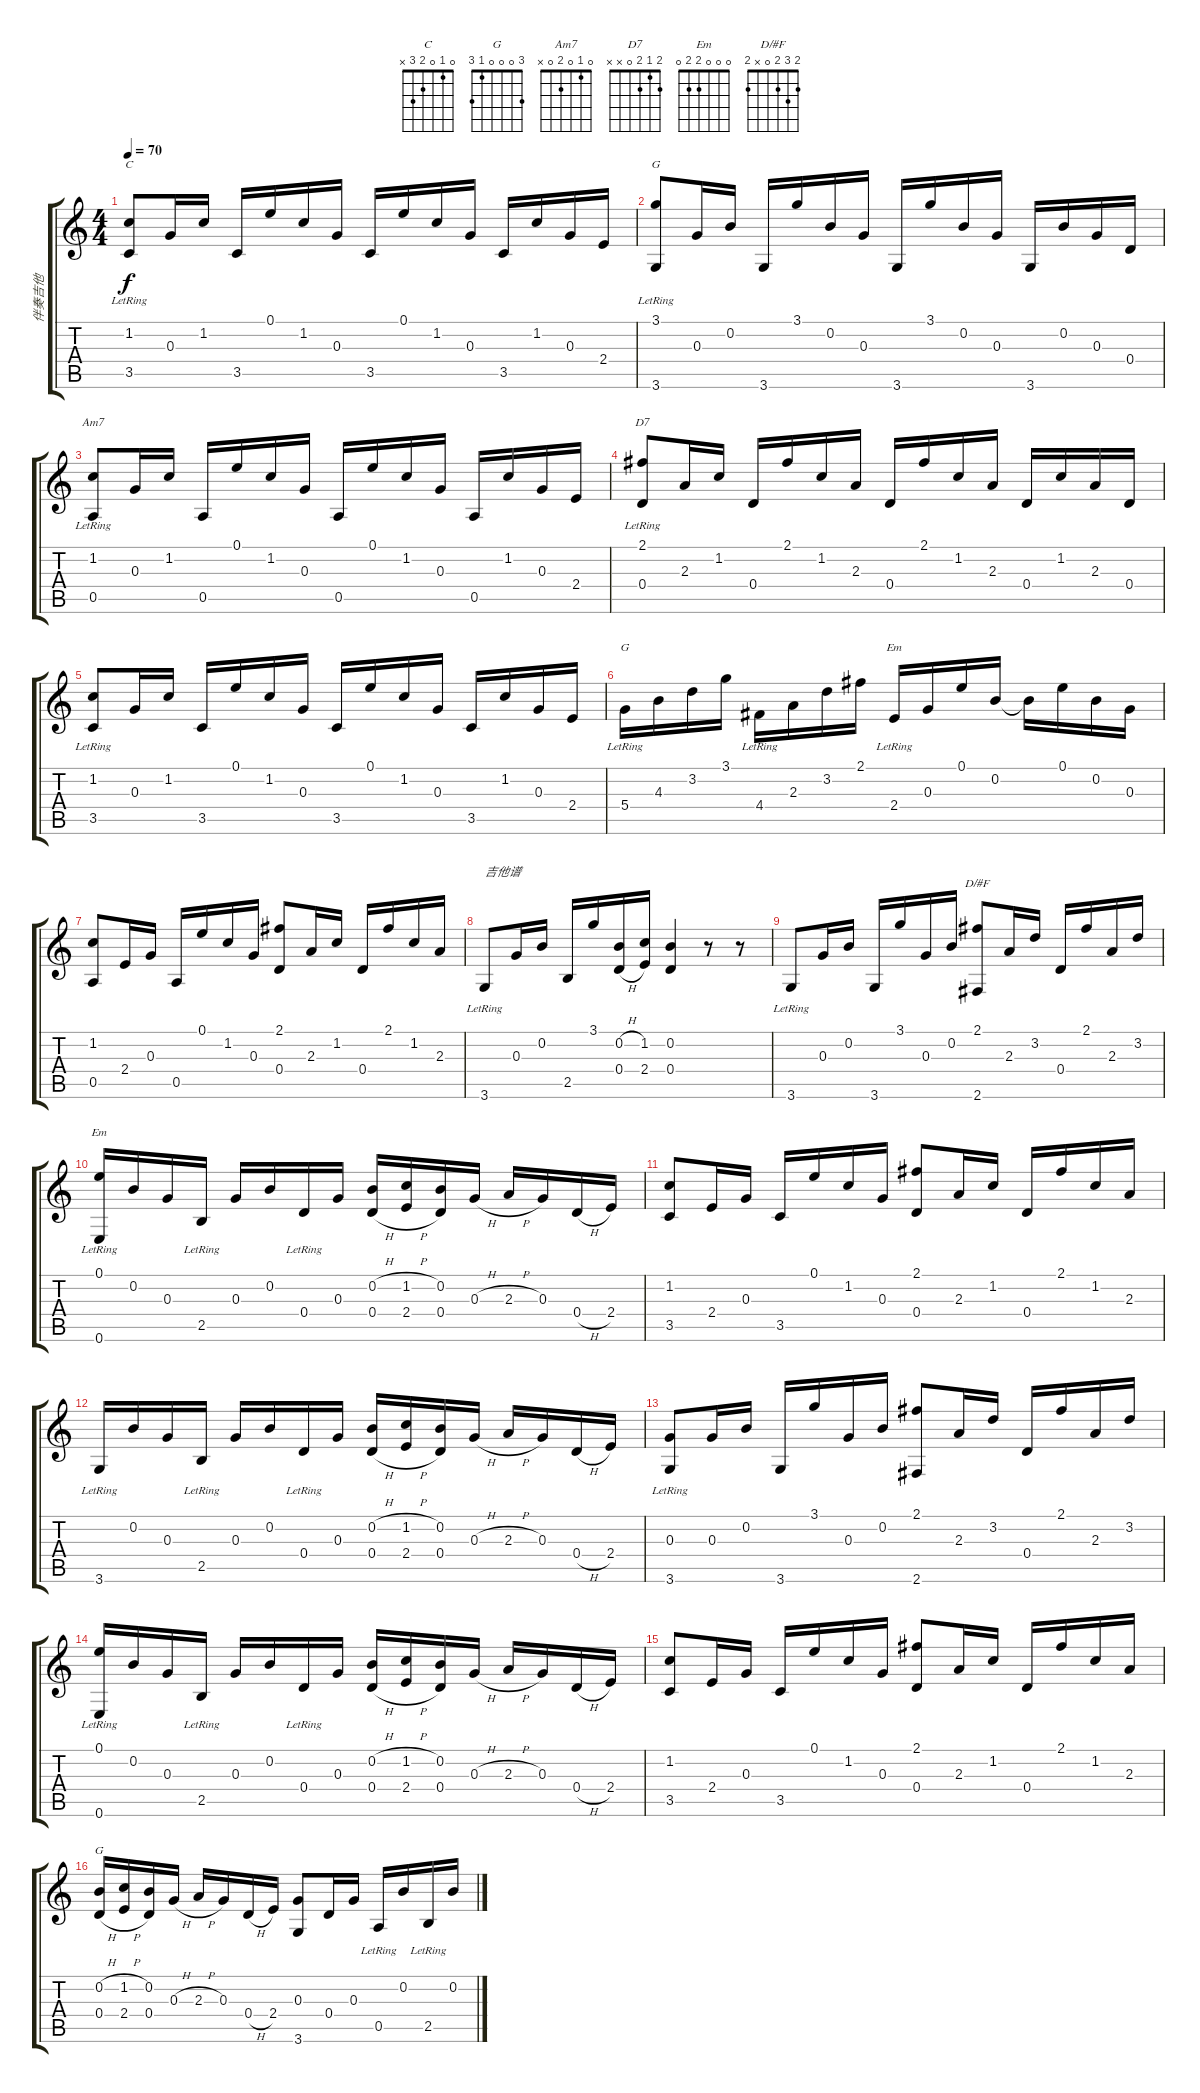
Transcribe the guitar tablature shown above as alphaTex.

\track ("伴奏吉他" "伴奏吉他") {instrument acousticguitarnylon}
\staff {score tabs}
\tuning (E4 B3 G3 D3 A2 E2) {hide}
\chord ("C" 0 1 0 2 3 x)
\chord ("G" 3 0 0 0 2 3)
\chord ("Am7" 0 1 0 2 0 x)
\chord ("D7" 2 1 2 0 x x)
\chord ("G" 3 3 4 5 x x) {barre 3}
\chord ("Em" 0 0 0 2 0 0)
\chord ("D/#F" 2 3 2 0 x 2)
\chord ("Em" 0 0 0 2 2 0)
\chord ("G" 3 0 0 0 1 3)
\ts (4 4)
\tempo 70
\clef g2
\ks c
(1.2 3.5{lr}).8{ch "C" dy f} 0.3.16 1.2.16 3.5.16 0.1.16 1.2.16 0.3.16 3.5.16 0.1.16 1.2.16 0.3.16 3.5.16 1.2.16 0.3.16 2.4.16 |
(3.1 3.6{lr}).8{ch "G"} 0.3.16 0.2.16 3.6.16 3.1.16 0.2.16 0.3.16 3.6.16 3.1.16 0.2.16 0.3.16 3.6.16 0.2.16 0.3.16 0.4.16 |
(1.2 0.5{lr}).8{ch "Am7"} 0.3.16 1.2.16 0.5.16 0.1.16 1.2.16 0.3.16 0.5.16 0.1.16 1.2.16 0.3.16 0.5.16 1.2.16 0.3.16 2.4.16 |
(2.1 0.4{lr}).8{ch "D7"} 2.3.16 1.2.16 0.4.16 2.1.16 1.2.16 2.3.16 0.4.16 2.1.16 1.2.16 2.3.16 0.4.16 1.2.16 2.3.16 0.4.16 |
(1.2 3.5{lr}).8 0.3.16 1.2.16 3.5.16 0.1.16 1.2.16 0.3.16 3.5.16 0.1.16 1.2.16 0.3.16 3.5.16 1.2.16 0.3.16 2.4.16 |
5.4{lr}.16{ch "G"} 4.3.16 3.2.16 3.1.16 4.4{lr}.16 2.3.16 3.2.16 2.1.16 2.4{lr}.16{ch "Em"} 0.3.16 0.1.16 0.2.16 0.2{t}.16 0.1.16 0.2.16 0.3.16 |
(1.2 0.5).8 2.4.16 0.3.16 0.5.16 0.1.16 1.2.16 0.3.16 (2.1 0.4).8 2.3.16 1.2.16 0.4.16 2.1.16 1.2.16 2.3.16 |
3.6{lr}.8{txt "吉他谱"} 0.3.16 0.2.16 2.5.16 3.1.16 (0.2{h} 0.4{h}).16 (1.2 2.4).16 (0.2 0.4).4 r.8 r.8 |
3.6{lr}.8 0.3.16 0.2.16 3.6.16 3.1.16 0.3.16 0.2.16 (2.1 2.6).8{ch "D/#F"} 2.3.16 3.2.16 0.4.16 2.1.16 2.3.16 3.2.16 |
(0.1 0.6{lr}).16{ch "Em"} 0.2.16 0.3.16 2.5{lr}.16 0.3.16 0.2.16 0.4{lr}.16 0.3.16 (0.2{h} 0.4{h}).16 (1.2{h} 2.4{h}).16 (0.2 0.4).16 0.3{h}.16 2.3{h}.16 0.3.16 0.4{h}.16 2.4.16 |
(1.2 3.5).8 2.4.16 0.3.16 3.5.16 0.1.16 1.2.16 0.3.16 (2.1 0.4).8 2.3.16 1.2.16 0.4.16 2.1.16 1.2.16 2.3.16 |
3.6{lr}.16 0.2.16 0.3.16 2.5{lr}.16 0.3.16 0.2.16 0.4{lr}.16 0.3.16 (0.2{h} 0.4{h}).16 (1.2{h} 2.4{h}).16 (0.2 0.4).16 0.3{h}.16 2.3{h}.16 0.3.16 0.4{h}.16 2.4.16 |
(0.3{lr} 3.6{lr}).8 0.3.16 0.2.16 3.6.16 3.1.16 0.3.16 0.2.16 (2.1 2.6).8 2.3.16 3.2.16 0.4.16 2.1.16 2.3.16 3.2.16 |
(0.1 0.6{lr}).16 0.2.16 0.3.16 2.5{lr}.16 0.3.16 0.2.16 0.4{lr}.16 0.3.16 (0.2{h} 0.4{h}).16 (1.2{h} 2.4{h}).16 (0.2 0.4).16 0.3{h}.16 2.3{h}.16 0.3.16 0.4{h}.16 2.4.16 |
(1.2 3.5).8 2.4.16 0.3.16 3.5.16 0.1.16 1.2.16 0.3.16 (2.1 0.4).8 2.3.16 1.2.16 0.4.16 2.1.16 1.2.16 2.3.16 |
(0.2{h} 0.4{h}).16{ch "G"} (1.2{h} 2.4{h}).16 (0.2 0.4).16 0.3{h}.16 2.3{h}.16 0.3.16 0.4{h}.16 2.4.16 (0.3 3.6).8 0.4.16 0.3.16 0.5{lr}.16 0.2.16 2.5{lr}.16 0.2.16
